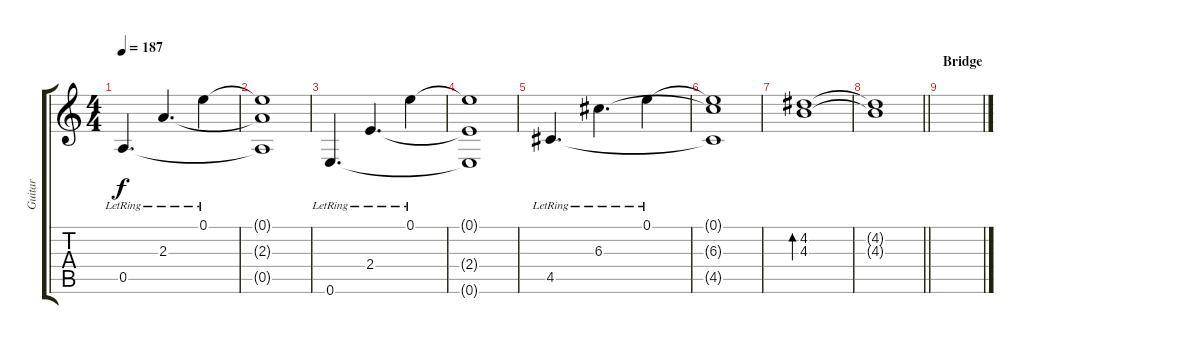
\track ("Guitar" "Guitar") {instrument electricguitarjazz}
\staff {score tabs}
\tuning (E4 B3 G3 D3 A2 E2) {hide}
\ts (4 4)
\tempo 187
\clef g2
\ks c
0.5{lr}.4{d dy f} 2.3{lr}.4{d} 0.1{lr}.4 |
(0.1{t} 2.3{t} 0.5{t}).1 |
0.6{lr}.4{d} 2.4{lr}.4{d} 0.1{lr}.4 |
(0.1{t} 2.4{t} 0.6{t}).1 |
4.5{lr}.4{d} 6.3{lr}.4{d} 0.1{lr}.4 |
(0.1{t} 6.3{t} 4.5{t}).1 |
(4.2 4.3).1{bd 120} |
\barLineRight lightlight
(4.2{t} 4.3{t}).1 |
\section ("" "Bridge")
